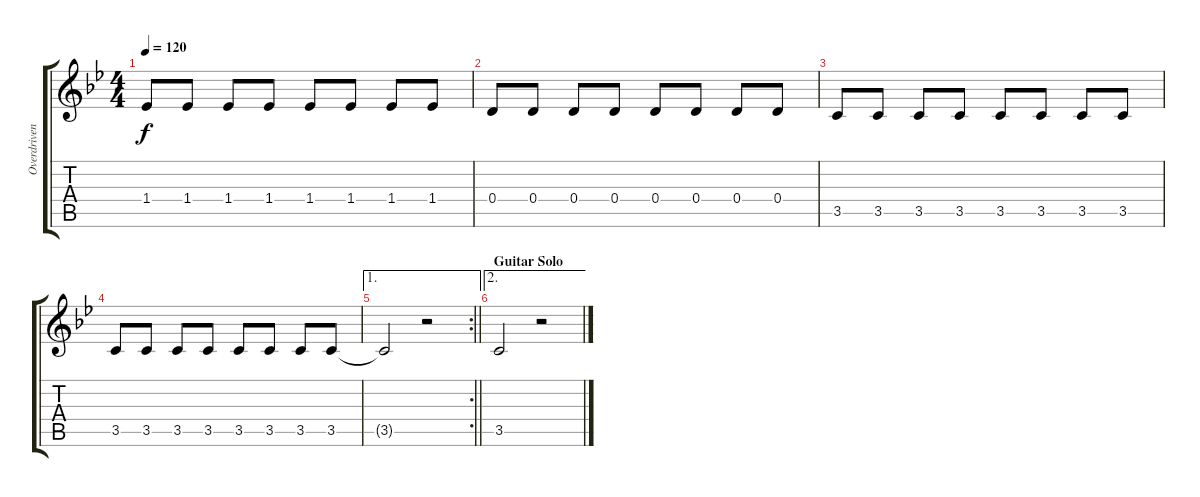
\track ("Overdriven Guitar" "Overdriven") {instrument overdrivenguitar}
\staff {score tabs}
\tuning (E4 B3 G3 D3 A2 E2) {hide}
\ts (4 4)
\tempo 120
\clef g2
\ks bb
1.4.8{dy f} 1.4.8 1.4.8 1.4.8 1.4.8 1.4.8 1.4.8 1.4.8 |
0.4.8 0.4.8 0.4.8 0.4.8 0.4.8 0.4.8 0.4.8 0.4.8 |
3.5.8 3.5.8 3.5.8 3.5.8 3.5.8 3.5.8 3.5.8 3.5.8 |
3.5.8 3.5.8 3.5.8 3.5.8 3.5.8 3.5.8 3.5.8 3.5.8 |
\ae 1
\rc 2
\barLineRight lightlight
3.5{t}.2 r.2 |
\ae 2
\section ("" "Guitar Solo")
3.5.2 r.2
